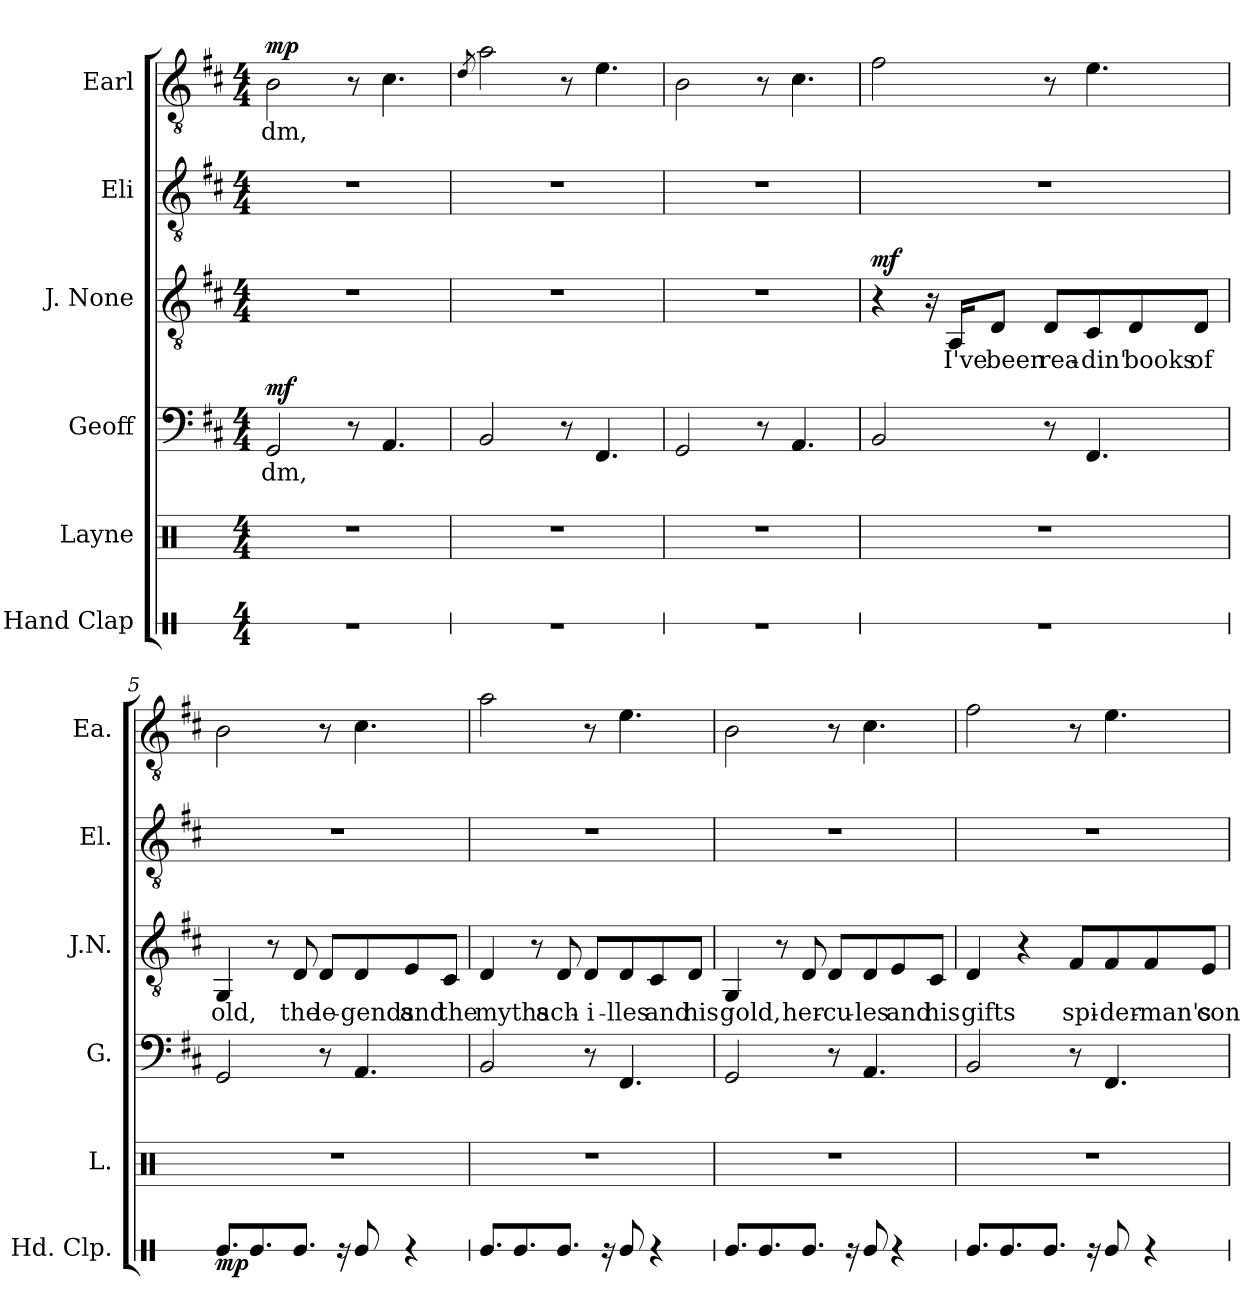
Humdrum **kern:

**kern	**dynam	**kern	**kern	**text	**dynam	**kern	**text	**dynam	**kern	**kern	**text	**dynam
*part6	*part6	*part5	*part4	*part4	*part4	*part3	*part3	*part3	*part2	*part1	*part1	*part1
*staff6	*staff6	*staff5	*staff4	*staff4	*staff4	*staff3	*staff3	*staff3	*staff2	*staff1	*staff1	*staff1
*I"Hand Clap	*	*I"Layne	*I"Geoff	*	*	*I"J. None	*	*	*I"Eli	*I"Earl	*	*
*I'Hd. Clp.	*	*I'L.	*I'G.	*	*	*I'J.N.	*	*	*I'El.	*I'Ea.	*	*
*stria1	*	*	*	*	*	*	*	*	*	*	*	*
*clefX	*	*clefX	*clefF4	*	*	*clefGv2	*	*	*clefGv2	*clefGv2	*	*
*k[]	*	*k[]	*k[f#c#]	*	*	*k[f#c#]	*	*	*k[f#c#]	*k[f#c#]	*	*
*M4/4	*	*M4/4	*M4/4	*	*	*M4/4	*	*	*M4/4	*M4/4	*	*
*MM106	*	*MM106	*MM106	*	*	*MM106	*	*	*MM106	*MM106	*	*
=1	=1	=1	=1	=1	=1	=1	=1	=1	=1	=1	=1	=1
!	!	!	!	!LO:LY:b	!LO:DY:b	!	!	!	!	!	!LO:LY:b	!LO:DY:b
1r	.	1r	2GG/	dm,	mf	1r	.	.	1r	2B\	dm,	mp
.	.	.	8r	.	.	.	.	.	.	8r	.	.
.	.	.	4.AA/	.	.	.	.	.	.	4.c#\	.	.
=2	=2	=2	=2	=2	=2	=2	=2	=2	=2	=2	=2	=2
.	.	.	.	.	.	.	.	.	.	8qd/	.	.
1r	.	1r	2BB/	.	.	1r	.	.	1r	2a\	.	.
.	.	.	8r	.	.	.	.	.	.	8r	.	.
.	.	.	4.FF#/	.	.	.	.	.	.	4.e\	.	.
=3	=3	=3	=3	=3	=3	=3	=3	=3	=3	=3	=3	=3
1r	.	1r	2GG/	.	.	1r	.	.	1r	2B\	.	.
.	.	.	8r	.	.	.	.	.	.	8r	.	.
.	.	.	4.AA/	.	.	.	.	.	.	4.c#\	.	.
=4	=4	=4	=4	=4	=4	=4	=4	=4	=4	=4	=4	=4
!	!	!	!	!	!	!	!	!LO:DY:b	!	!	!	!
1r	.	1r	2BB/	.	.	4r	.	mf	1r	2f#\	.	.
.	.	.	.	.	.	16r	.	.	.	.	.	.
!	!	!	!	!	!	!	!LO:LY:b	!	!	!	!	!
.	.	.	.	.	.	16AA/KL	I've	.	.	.	.	.
!	!	!	!	!	!	!	!LO:LY:b	!	!	!	!	!
.	.	.	.	.	.	8D/J	been	.	.	.	.	.
!	!	!	!	!	!	!	!LO:LY:b	!	!	!	!	!
.	.	.	8r	.	.	8D/L	rea-	.	.	8r	.	.
!	!	!	!	!	!	!	!LO:LY:b	!	!	!	!	!
.	.	.	4.FF#/	.	.	8C#/	-din'	.	.	4.e\	.	.
!	!	!	!	!	!	!	!LO:LY:b	!	!	!	!	!
.	.	.	.	.	.	8D/	books	.	.	.	.	.
!	!	!	!	!	!	!	!LO:LY:b	!	!	!	!	!
.	.	.	.	.	.	8D/J	of	.	.	.	.	.
!!LO:LB:g=z
=5	=5	=5	=5	=5	=5	=5	=5	=5	=5	=5	=5	=5
!	!LO:DY:b	!	!	!	!	!	!LO:LY:b	!	!	!	!	!
8.Re/L	mp	1r	2GG/	.	.	4GG/	old,	.	1r	2B\	.	.
8.Re/	.	.	.	.	.	.	.	.	.	.	.	.
.	.	.	.	.	.	8r	.	.	.	.	.	.
!	!	!	!	!	!	!	!LO:LY:b	!	!	!	!	!
8.Re/J	.	.	.	.	.	8D/	the	.	.	.	.	.
!	!	!	!	!	!	!	!LO:LY:b	!	!	!	!	!
.	.	.	8r	.	.	8D/L	le-	.	.	8r	.	.
16r	.	.	.	.	.	.	.	.	.	.	.	.
!	!	!	!	!	!	!	!LO:LY:b	!	!	!	!	!
8Re/	.	.	4.AA/	.	.	8D/	-gends	.	.	4.c#\	.	.
!	!	!	!	!	!	!	!LO:LY:b	!	!	!	!	!
4r	.	.	.	.	.	8E/	and	.	.	.	.	.
!	!	!	!	!	!	!	!LO:LY:b	!	!	!	!	!
.	.	.	.	.	.	8C#/J	the	.	.	.	.	.
=6	=6	=6	=6	=6	=6	=6	=6	=6	=6	=6	=6	=6
!	!	!	!	!	!	!	!LO:LY:b	!	!	!	!	!
8.Re/L	.	1r	2BB/	.	.	4D/	myths	.	1r	2a\	.	.
8.Re/	.	.	.	.	.	.	.	.	.	.	.	.
.	.	.	.	.	.	8r	.	.	.	.	.	.
!	!	!	!	!	!	!	!LO:LY:b	!	!	!	!	!
8.Re/J	.	.	.	.	.	8D/	ach-	.	.	.	.	.
!	!	!	!	!	!	!	!LO:LY:b	!	!	!	!	!
.	.	.	8r	.	.	8D/L	-i-	.	.	8r	.	.
16r	.	.	.	.	.	.	.	.	.	.	.	.
!	!	!	!	!	!	!	!LO:LY:b	!	!	!	!	!
8Re/	.	.	4.FF#/	.	.	8D/	-lles	.	.	4.e\	.	.
!	!	!	!	!	!	!	!LO:LY:b	!	!	!	!	!
4r	.	.	.	.	.	8C#/	and	.	.	.	.	.
!	!	!	!	!	!	!	!LO:LY:b	!	!	!	!	!
.	.	.	.	.	.	8D/J	his	.	.	.	.	.
=7	=7	=7	=7	=7	=7	=7	=7	=7	=7	=7	=7	=7
!	!	!	!	!	!	!	!LO:LY:b	!	!	!	!	!
8.Re/L	.	1r	2GG/	.	.	4GG/	gold,	.	1r	2B\	.	.
8.Re/	.	.	.	.	.	.	.	.	.	.	.	.
.	.	.	.	.	.	8r	.	.	.	.	.	.
!	!	!	!	!	!	!	!LO:LY:b	!	!	!	!	!
8.Re/J	.	.	.	.	.	8D/	her-	.	.	.	.	.
!	!	!	!	!	!	!	!LO:LY:b	!	!	!	!	!
.	.	.	8r	.	.	8D/L	-cu-	.	.	8r	.	.
16r	.	.	.	.	.	.	.	.	.	.	.	.
!	!	!	!	!	!	!	!LO:LY:b	!	!	!	!	!
8Re/	.	.	4.AA/	.	.	8D/	-les	.	.	4.c#\	.	.
!	!	!	!	!	!	!	!LO:LY:b	!	!	!	!	!
4r	.	.	.	.	.	8E/	and	.	.	.	.	.
!	!	!	!	!	!	!	!LO:LY:b	!	!	!	!	!
.	.	.	.	.	.	8C#/J	his	.	.	.	.	.
!!LO:PB:g=z
=8	=8	=8	=8	=8	=8	=8	=8	=8	=8	=8	=8	=8
!	!	!	!	!	!	!	!LO:LY:b	!	!	!	!	!
8.Re/L	.	1r	2BB/	.	.	4D/	gifts	.	1r	2f#\	.	.
8.Re/	.	.	.	.	.	.	.	.	.	.	.	.
.	.	.	.	.	.	4r	.	.	.	.	.	.
8.Re/J	.	.	.	.	.	.	.	.	.	.	.	.
!	!	!	!	!	!	!	!LO:LY:b	!	!	!	!	!
.	.	.	8r	.	.	8F#/L	spi-	.	.	8r	.	.
16r	.	.	.	.	.	.	.	.	.	.	.	.
!	!	!	!	!	!	!	!LO:LY:b	!	!	!	!	!
8Re/	.	.	4.FF#/	.	.	8F#/	-der-	.	.	4.e\	.	.
!	!	!	!	!	!	!	!LO:LY:b	!	!	!	!	!
4r	.	.	.	.	.	8F#/	-man's	.	.	.	.	.
!	!	!	!	!	!	!	!LO:LY:b	!	!	!	!	!
.	.	.	.	.	.	8E/J	con-	.	.	.	.	.
=	=	=	=	=	=	=	=	=	=	=	=	=
*-	*-	*-	*-	*-	*-	*-	*-	*-	*-	*-	*-	*-
